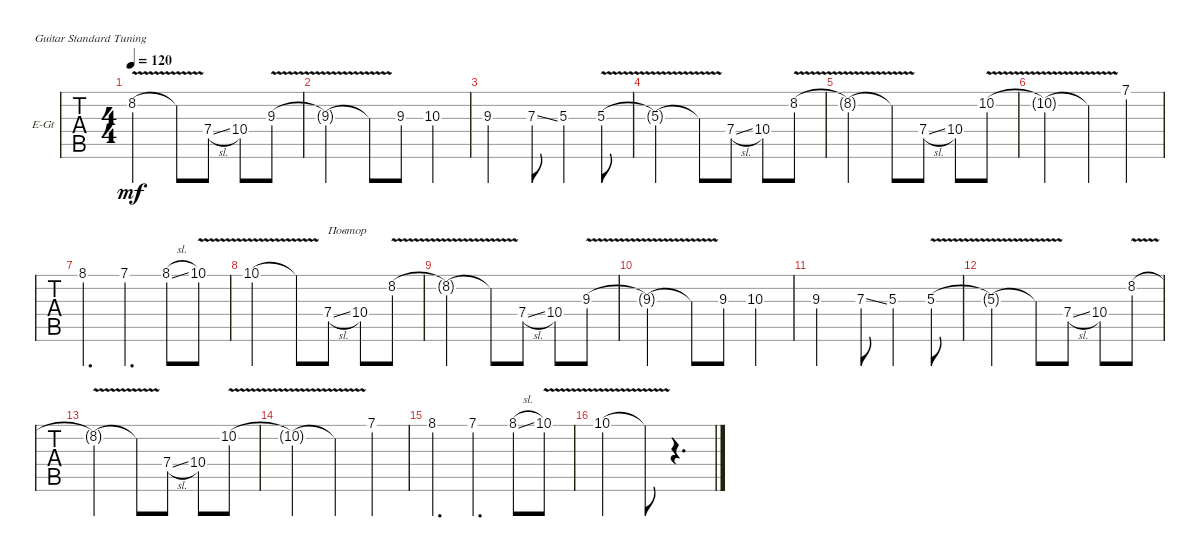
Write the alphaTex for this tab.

\defaultSystemsLayout 4
\bracketExtendMode groupsimilarinstruments
\firstSystemTrackNameOrientation horizontal
\otherSystemsTrackNameOrientation horizontal
\track ("Electric Guitar" "E-Gt") {instrument electricguitarclean}
\staff {tabs}
\tuning (E4 B3 G3 D3 A2 E2)
\ts (4 4)
\tempo 120
\clef g2
\ks c
8.2{v t}.2{dy mf} 8.2{t}.8 7.4{sl}.8 10.4.8 9.3{v}.8 |
9.3{v t}.2 9.3{v t}.8 9.3.8 10.3.4 |
9.3.2 7.3{ss}.8 5.3.4 5.3{v}.8 |
5.3{v t}.2 5.3{v t}.8 7.4{sl}.8 10.4.8 8.2{v}.8 |
8.2{v t}.2 8.2{v t}.8 7.4{sl}.8 10.4.8 10.2{v}.8 |
10.2{v t}.2 10.2{v t}.4 7.1.4 |
8.1.4{d} 7.1.4{d} 8.1{sl}.8 10.1{v}.8 |
10.1{v}.2 10.1{v t}.8 7.4{sl}.8{txt "Повтор"} 10.4.8 8.2{v}.8 |
8.2{v t}.2 8.2{v t}.8 7.4{sl}.8 10.4.8 9.3{v}.8 |
9.3{v t}.2 9.3{v t}.8 9.3.8 10.3.4 |
9.3.2 7.3{ss}.8 5.3.4 5.3{v}.8 |
5.3{v t}.2 5.3{v t}.8 7.4{sl}.8 10.4.8 8.2{v}.8 |
8.2{v t}.2 8.2{v t}.8 7.4{sl}.8 10.4.8 10.2{v}.8 |
10.2{v t}.2 10.2{v t}.4 7.1.4 |
8.1.4{d} 7.1.4{d} 8.1{sl}.8 10.1{v}.8 |
10.1{v}.2 10.1{v t}.8 r.4{d}
